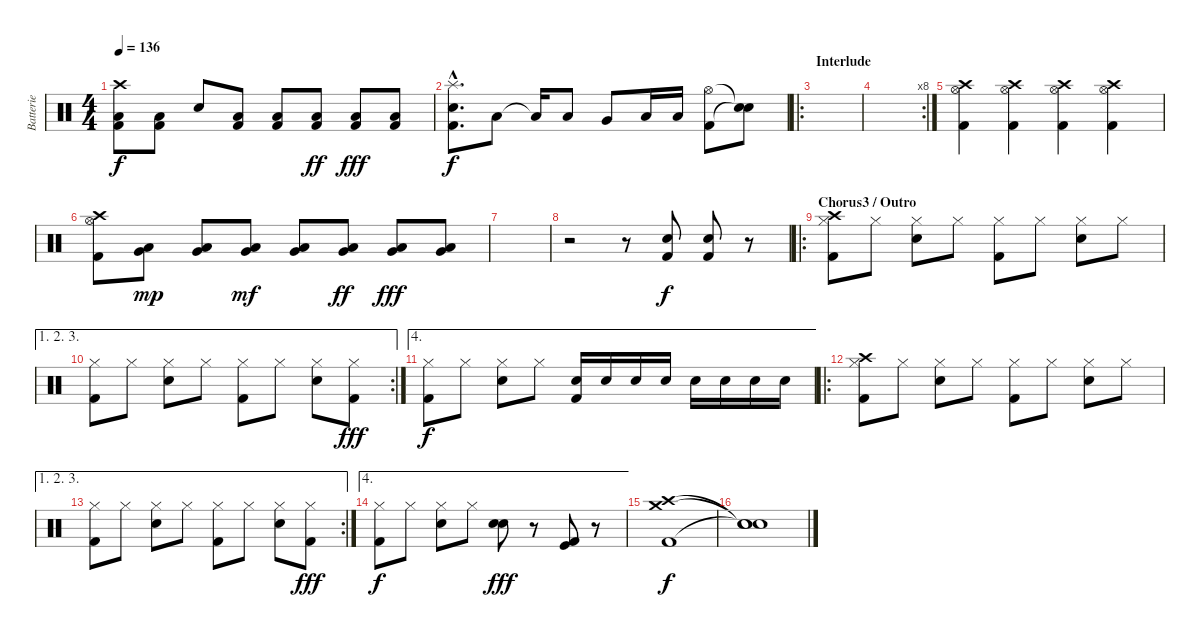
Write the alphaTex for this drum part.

\track ("Batterie" "Batterie") {instrument percussion}
\staff {score}
\articulation defaults
\ts (4 4)
\tempo 136
\clef neutral
\ks c
("Crash high (hit)" "Low Floor Tom (hit)" "Kick (hit) 2").8{dy f} ("Low Floor Tom (hit)" "Kick (hit) 2").8 "Electric Snare (hit)".8 ("Low Floor Tom (hit)" "Kick (hit) 2").8 ("Low Floor Tom (hit)" "Kick (hit) 2").8 ("Low Floor Tom (hit)" "Kick (hit) 2").8{dy ff} ("Low Floor Tom (hit)" "Kick (hit) 2").8{dy fff} ("Low Floor Tom (hit)" "Kick (hit) 2").8 |
("Splash (hit)"{hac} "Electric Snare (hit)"{hac} "Kick (hit) 2"{hac}).8{d dy f} "Low Tom (hit)".8 "Low Tom (hit)"{t}.16 "Low Tom (hit)".8 "Very Low Tom (hit)".8 "Low Floor Tom (hit)".16 "Low Floor Tom (hit)".16 ("Hi-Hat (open)" "Kick (hit) 2").8 ("Snare (hit)"{t} "Snare (hit)"{t}).8 |
\ro
\section ("" "Interlude")
|
\rc 8
|
("Crash high (hit)" "Hi-Hat (open)" "Kick (hit) 2").4 ("Crash high (hit)" "Hi-Hat (open)" "Kick (hit) 2").4 ("Crash high (hit)" "Hi-Hat (open)" "Kick (hit) 2").4 ("Crash high (hit)" "Hi-Hat (open)" "Kick (hit) 2").4 |
("Crash high (hit)" "Hi-Hat (open)" "Kick (hit) 2").8 ("Very Low Tom (hit)" "Low Floor Tom (hit)").8{dy mp} ("Very Low Tom (hit)" "Low Floor Tom (hit)").8 ("Very Low Tom (hit)" "Low Floor Tom (hit)").8{dy mf} ("Very Low Tom (hit)" "Low Floor Tom (hit)").8 ("Very Low Tom (hit)" "Low Floor Tom (hit)").8{dy ff} ("Very Low Tom (hit)" "Low Floor Tom (hit)").8{dy fff} ("Very Low Tom (hit)" "Low Floor Tom (hit)").8 |
|
r.2 r.8 ("Electric Snare (hit)" "Kick (hit) 2").8{dy f} ("Electric Snare (hit)" "Kick (hit) 2").8 r.8 |
\ro
\section ("" "Chorus3 / Outro")
("Crash high (hit)" "Hi-Hat (closed)" "Kick (hit) 2").8 "Hi-Hat (closed)".8 ("Hi-Hat (closed)" "Electric Snare (hit)").8 "Hi-Hat (closed)".8 ("Hi-Hat (closed)" "Kick (hit) 2").8 "Hi-Hat (closed)".8 ("Hi-Hat (closed)" "Electric Snare (hit)").8 "Hi-Hat (closed)".8 |
\ae (1 2 3)
\rc 2
("Hi-Hat (closed)" "Kick (hit) 2").8 "Hi-Hat (closed)".8 ("Hi-Hat (closed)" "Electric Snare (hit)").8 "Hi-Hat (closed)".8 ("Hi-Hat (closed)" "Kick (hit) 2").8 "Hi-Hat (closed)".8 ("Hi-Hat (closed)" "Electric Snare (hit)").8 ("Hi-Hat (closed)" "Kick (hit) 2").8{dy fff} |
\ae 4
("Hi-Hat (closed)" "Kick (hit) 2").8{dy f} "Hi-Hat (closed)".8 ("Hi-Hat (closed)" "Electric Snare (hit)").8 "Hi-Hat (closed)".8 ("Electric Snare (hit)" "Kick (hit) 2").16 "Electric Snare (hit)".16 "Electric Snare (hit)".16 "Electric Snare (hit)".16 "Electric Snare (hit)".16 "Electric Snare (hit)".16 "Electric Snare (hit)".16 "Electric Snare (hit)".16 |
\ro
("Crash high (hit)" "Hi-Hat (closed)" "Kick (hit) 2").8 "Hi-Hat (closed)".8 ("Hi-Hat (closed)" "Electric Snare (hit)").8 "Hi-Hat (closed)".8 ("Hi-Hat (closed)" "Kick (hit) 2").8 "Hi-Hat (closed)".8 ("Hi-Hat (closed)" "Electric Snare (hit)").8 "Hi-Hat (closed)".8 |
\ae (1 2 3)
\rc 2
("Hi-Hat (closed)" "Kick (hit) 2").8 "Hi-Hat (closed)".8 ("Hi-Hat (closed)" "Electric Snare (hit)").8 "Hi-Hat (closed)".8 ("Hi-Hat (closed)" "Kick (hit) 2").8 "Hi-Hat (closed)".8 ("Hi-Hat (closed)" "Electric Snare (hit)").8 ("Hi-Hat (closed)" "Kick (hit) 2").8{dy fff} |
\ae 4
("Hi-Hat (closed)" "Kick (hit) 2").8{dy f} "Hi-Hat (closed)".8 ("Hi-Hat (closed)" "Electric Snare (hit)").8 "Hi-Hat (closed)".8 ("Snare (hit) 2" "Electric Snare (hit)").8{dy fff} r.8 ("Kick (hit)" "Kick (hit) 2").8 r.8 |
("Crash medium (hit)" "Crash high (hit)" "Kick (hit) 2").1{dy f} |
("Snare (hit)"{t} "Snare (hit)"{t} "Snare (hit)"{t}).1
